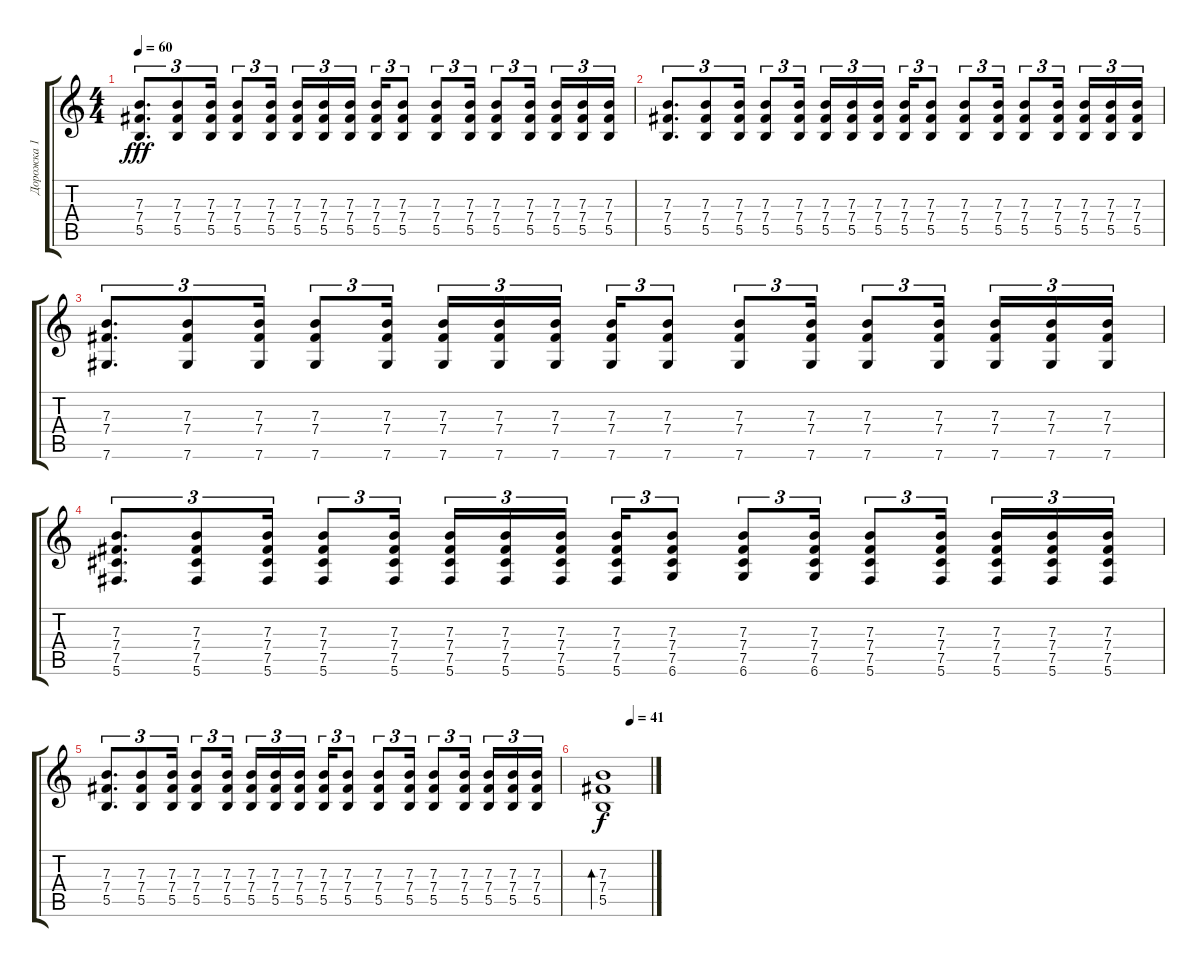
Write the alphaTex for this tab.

\track ("Дорожка 1" "Дорожка 1") {instrument electricguitarjazz}
\staff {score tabs}
\tuning (Db4 Ab3 E3 B2 Gb2 Db2) {hide}
\ts (4 4)
\tempo 60
\clef g2
\ks c
(7.3 7.4 5.5).8{d tu (3 2) dy fff} (7.3 7.4 5.5).8{tu (3 2)} (7.3 7.4 5.5).16{tu (3 2)} (7.3 7.4 5.5).8{tu (3 2)} (7.3 7.4 5.5).16{tu (3 2) beam splitsecondary} (7.3 7.4 5.5).16{tu (3 2)} (7.3 7.4 5.5).16{tu (3 2)} (7.3 7.4 5.5).16{tu (3 2)} (7.3 7.4 5.5).16{tu (3 2)} (7.3 7.4 5.5).8{tu (3 2)} (7.3 7.4 5.5).8{tu (3 2)} (7.3 7.4 5.5).16{tu (3 2)} (7.3 7.4 5.5).8{tu (3 2)} (7.3 7.4 5.5).16{tu (3 2) beam splitsecondary} (7.3 7.4 5.5).16{tu (3 2)} (7.3 7.4 5.5).16{tu (3 2)} (7.3 7.4 5.5).16{tu (3 2)} |
(7.3 7.4 5.5).8{d tu (3 2)} (7.3 7.4 5.5).8{tu (3 2)} (7.3 7.4 5.5).16{tu (3 2)} (7.3 7.4 5.5).8{tu (3 2)} (7.3 7.4 5.5).16{tu (3 2) beam splitsecondary} (7.3 7.4 5.5).16{tu (3 2)} (7.3 7.4 5.5).16{tu (3 2)} (7.3 7.4 5.5).16{tu (3 2)} (7.3 7.4 5.5).16{tu (3 2)} (7.3 7.4 5.5).8{tu (3 2)} (7.3 7.4 5.5).8{tu (3 2)} (7.3 7.4 5.5).16{tu (3 2)} (7.3 7.4 5.5).8{tu (3 2)} (7.3 7.4 5.5).16{tu (3 2) beam splitsecondary} (7.3 7.4 5.5).16{tu (3 2)} (7.3 7.4 5.5).16{tu (3 2)} (7.3 7.4 5.5).16{tu (3 2)} |
(7.3 7.4 7.6).8{d tu (3 2)} (7.3 7.4 7.6).8{tu (3 2)} (7.3 7.4 7.6).16{tu (3 2)} (7.3 7.4 7.6).8{tu (3 2)} (7.3 7.4 7.6).16{tu (3 2) beam splitsecondary} (7.3 7.4 7.6).16{tu (3 2)} (7.3 7.4 7.6).16{tu (3 2)} (7.3 7.4 7.6).16{tu (3 2)} (7.3 7.4 7.6).16{tu (3 2)} (7.3 7.4 7.6).8{tu (3 2)} (7.3 7.4 7.6).8{tu (3 2)} (7.3 7.4 7.6).16{tu (3 2)} (7.3 7.4 7.6).8{tu (3 2)} (7.3 7.4 7.6).16{tu (3 2) beam splitsecondary} (7.3 7.4 7.6).16{tu (3 2)} (7.3 7.4 7.6).16{tu (3 2)} (7.3 7.4 7.6).16{tu (3 2)} |
(7.3 7.4 7.5 5.6).8{d tu (3 2)} (7.3 7.4 7.5 5.6).8{tu (3 2)} (7.3 7.4 7.5 5.6).16{tu (3 2)} (7.3 7.4 7.5 5.6).8{tu (3 2)} (7.3 7.4 7.5 5.6).16{tu (3 2) beam splitsecondary} (7.3 7.4 7.5 5.6).16{tu (3 2)} (7.3 7.4 7.5 5.6).16{tu (3 2)} (7.3 7.4 7.5 5.6).16{tu (3 2)} (7.3 7.4 7.5 5.6).16{tu (3 2)} (7.3 7.4 7.5 6.6).8{tu (3 2)} (7.3 7.4 7.5 6.6).8{tu (3 2)} (7.3 7.4 7.5 6.6).16{tu (3 2)} (7.3 7.4 7.5 5.6).8{tu (3 2)} (7.3 7.4 7.5 5.6).16{tu (3 2) beam splitsecondary} (7.3 7.4 7.5 5.6).16{tu (3 2)} (7.3 7.4 7.5 5.6).16{tu (3 2)} (7.3 7.4 7.5 5.6).16{tu (3 2)} |
(7.3 7.4 5.5).8{d tu (3 2)} (7.3 7.4 5.5).8{tu (3 2)} (7.3 7.4 5.5).16{tu (3 2)} (7.3 7.4 5.5).8{tu (3 2)} (7.3 7.4 5.5).16{tu (3 2) beam splitsecondary} (7.3 7.4 5.5).16{tu (3 2)} (7.3 7.4 5.5).16{tu (3 2)} (7.3 7.4 5.5).16{tu (3 2)} (7.3 7.4 5.5).16{tu (3 2)} (7.3 7.4 5.5).8{tu (3 2)} (7.3 7.4 5.5).8{tu (3 2)} (7.3 7.4 5.5).16{tu (3 2)} (7.3 7.4 5.5).8{tu (3 2)} (7.3 7.4 5.5).16{tu (3 2) beam splitsecondary} (7.3 7.4 5.5).16{tu (3 2)} (7.3 7.4 5.5).16{tu (3 2)} (7.3 7.4 5.5).16{tu (3 2)} |
\tempo (41 0.5833333333333334)
(7.3 7.4 5.5).1{bd 60 dy f}
